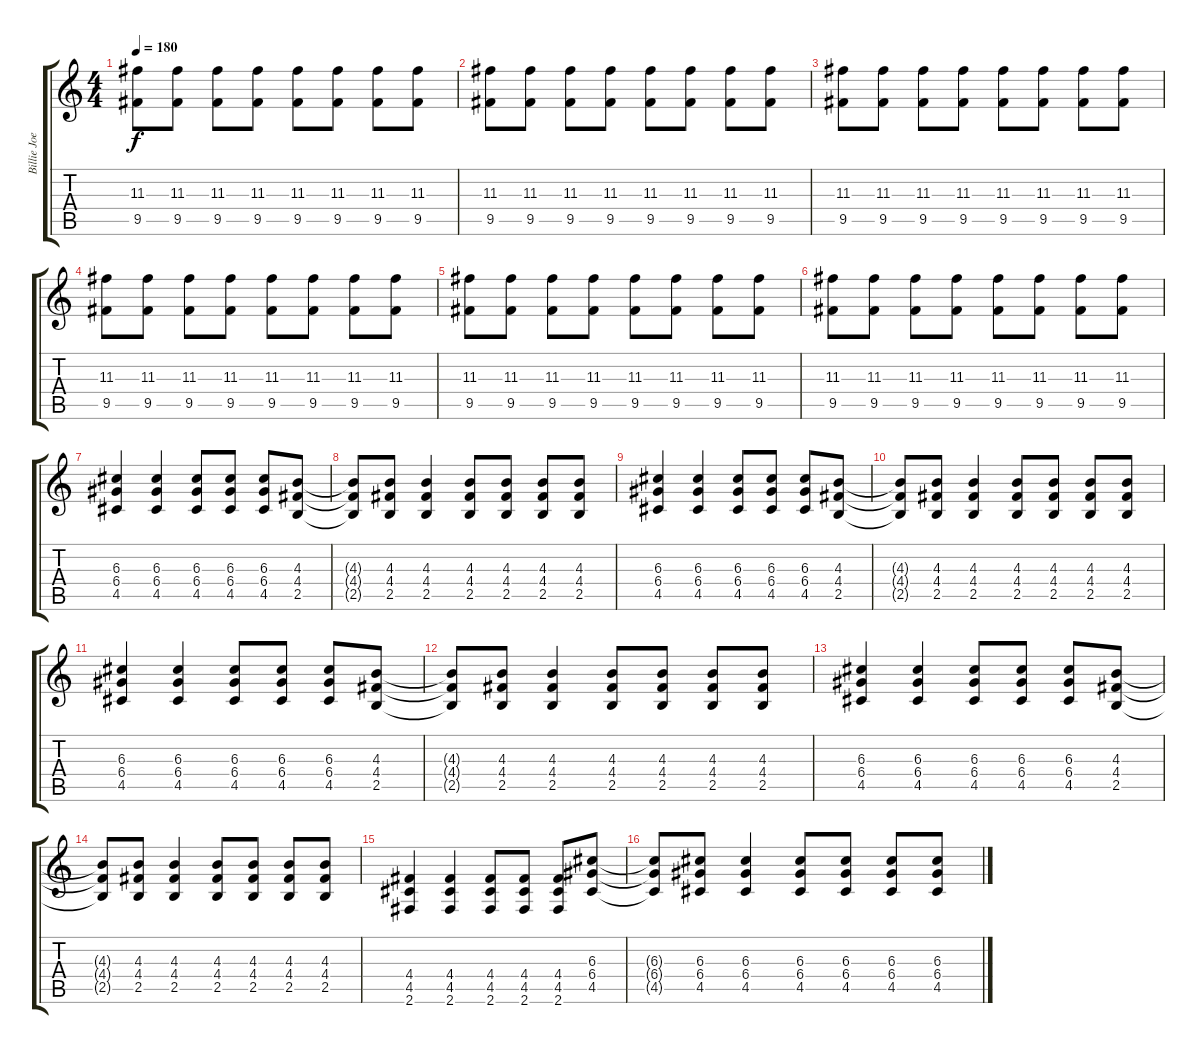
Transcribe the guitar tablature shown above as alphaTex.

\track ("Billie Joe Guitar" "Billie Joe") {instrument distortionguitar}
\staff {score tabs}
\tuning (E4 B3 G3 D3 A2 E2) {hide}
\ts (4 4)
\tempo 180
\clef g2
\ks c
(11.3 9.5).8{dy f} (11.3 9.5).8 (11.3 9.5).8 (11.3 9.5).8 (11.3 9.5).8 (11.3 9.5).8 (11.3 9.5).8 (11.3 9.5).8 |
(11.3 9.5).8 (11.3 9.5).8 (11.3 9.5).8 (11.3 9.5).8 (11.3 9.5).8 (11.3 9.5).8 (11.3 9.5).8 (11.3 9.5).8 |
(11.3 9.5).8 (11.3 9.5).8 (11.3 9.5).8 (11.3 9.5).8 (11.3 9.5).8 (11.3 9.5).8 (11.3 9.5).8 (11.3 9.5).8 |
(11.3 9.5).8 (11.3 9.5).8 (11.3 9.5).8 (11.3 9.5).8 (11.3 9.5).8 (11.3 9.5).8 (11.3 9.5).8 (11.3 9.5).8 |
(11.3 9.5).8 (11.3 9.5).8 (11.3 9.5).8 (11.3 9.5).8 (11.3 9.5).8 (11.3 9.5).8 (11.3 9.5).8 (11.3 9.5).8 |
(11.3 9.5).8 (11.3 9.5).8 (11.3 9.5).8 (11.3 9.5).8 (11.3 9.5).8 (11.3 9.5).8 (11.3 9.5).8 (11.3 9.5).8 |
(6.3 6.4 4.5).4 (6.3 6.4 4.5).4 (6.3 6.4 4.5).8 (6.3 6.4 4.5).8 (6.3 6.4 4.5).8 (4.3 4.4 2.5).8 |
(4.3{t} 4.4{t} 2.5{t}).8 (4.3 4.4 2.5).8 (4.3 4.4 2.5).4 (4.3 4.4 2.5).8 (4.3 4.4 2.5).8 (4.3 4.4 2.5).8 (4.3 4.4 2.5).8 |
(6.3 6.4 4.5).4 (6.3 6.4 4.5).4 (6.3 6.4 4.5).8 (6.3 6.4 4.5).8 (6.3 6.4 4.5).8 (4.3 4.4 2.5).8 |
(4.3{t} 4.4{t} 2.5{t}).8 (4.3 4.4 2.5).8 (4.3 4.4 2.5).4 (4.3 4.4 2.5).8 (4.3 4.4 2.5).8 (4.3 4.4 2.5).8 (4.3 4.4 2.5).8 |
(6.3 6.4 4.5).4 (6.3 6.4 4.5).4 (6.3 6.4 4.5).8 (6.3 6.4 4.5).8 (6.3 6.4 4.5).8 (4.3 4.4 2.5).8 |
(4.3{t} 4.4{t} 2.5{t}).8 (4.3 4.4 2.5).8 (4.3 4.4 2.5).4 (4.3 4.4 2.5).8 (4.3 4.4 2.5).8 (4.3 4.4 2.5).8 (4.3 4.4 2.5).8 |
(6.3 6.4 4.5).4 (6.3 6.4 4.5).4 (6.3 6.4 4.5).8 (6.3 6.4 4.5).8 (6.3 6.4 4.5).8 (4.3 4.4 2.5).8 |
(4.3{t} 4.4{t} 2.5{t}).8 (4.3 4.4 2.5).8 (4.3 4.4 2.5).4 (4.3 4.4 2.5).8 (4.3 4.4 2.5).8 (4.3 4.4 2.5).8 (4.3 4.4 2.5).8 |
(4.4 4.5 2.6).4 (4.4 4.5 2.6).4 (4.4 4.5 2.6).8 (4.4 4.5 2.6).8 (4.4 4.5 2.6).8 (6.3 6.4 4.5).8 |
(6.3{t} 6.4{t} 4.5{t}).8 (6.3 6.4 4.5).8 (6.3 6.4 4.5).4 (6.3 6.4 4.5).8 (6.3 6.4 4.5).8 (6.3 6.4 4.5).8 (6.3 6.4 4.5).8
